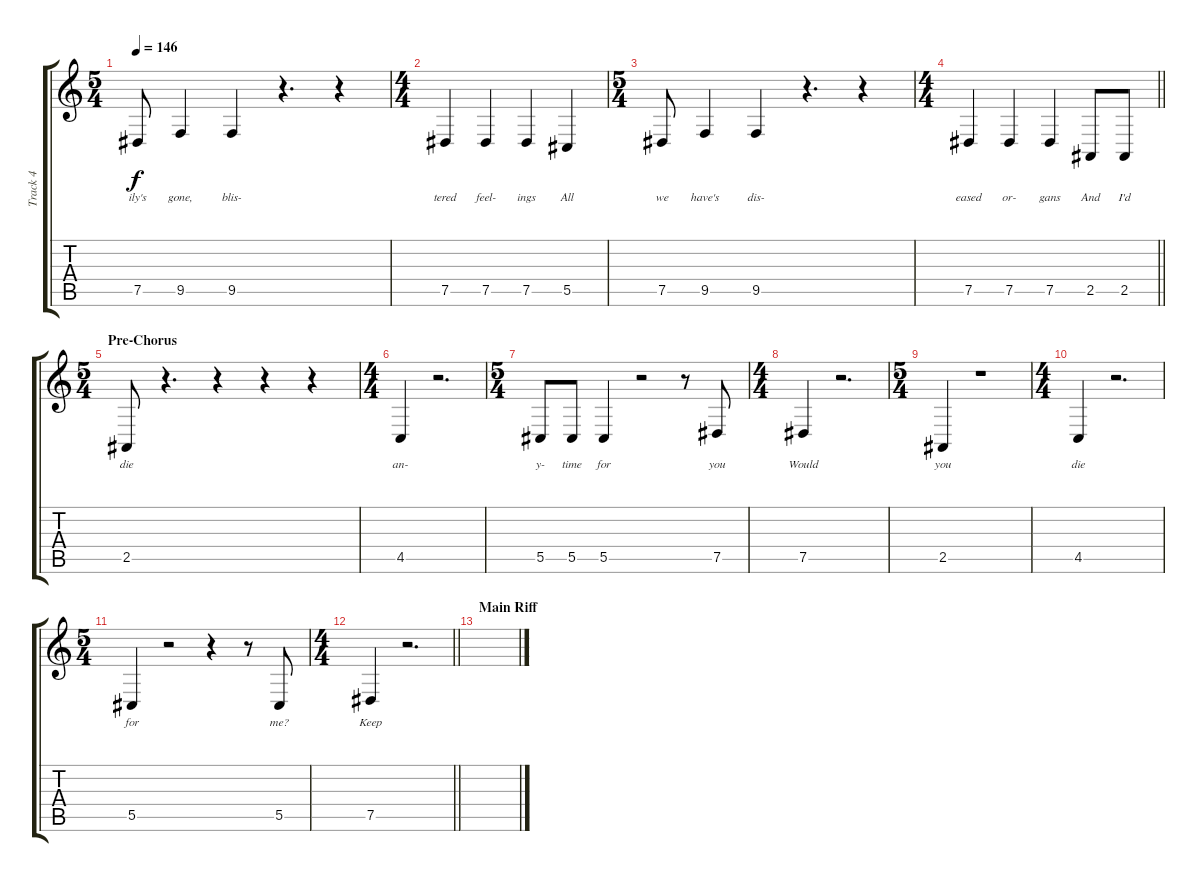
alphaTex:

\track ("Track 4" "Track 4") {instrument tenorsax}
\staff {score tabs}
\tuning (Eb4 Bb3 Gb3 Db3 Ab2 Eb2) {hide}
\ts (5 4)
\tempo 146
\clef g2
\ks c
7.5.8{lyrics (0 "ily's") lyrics (1 "") lyrics (2 "") lyrics (3 "") lyrics (4 "") dy f} 9.5.4{lyrics (0 "gone,") lyrics (1 "") lyrics (2 "") lyrics (3 "") lyrics (4 "")} 9.5.4{lyrics (0 "blis-") lyrics (1 "") lyrics (2 "") lyrics (3 "") lyrics (4 "")} r.4{d} r.4 |
\ts (4 4)
7.5.4{lyrics (0 "tered") lyrics (1 "") lyrics (2 "") lyrics (3 "") lyrics (4 "")} 7.5.4{lyrics (0 "feel-") lyrics (1 "") lyrics (2 "") lyrics (3 "") lyrics (4 "")} 7.5.4{lyrics (0 "ings") lyrics (1 "") lyrics (2 "") lyrics (3 "") lyrics (4 "")} 5.5.4{lyrics (0 "All") lyrics (1 "") lyrics (2 "") lyrics (3 "") lyrics (4 "")} |
\ts (5 4)
7.5.8{lyrics (0 "we") lyrics (1 "") lyrics (2 "") lyrics (3 "") lyrics (4 "")} 9.5.4{lyrics (0 "have's") lyrics (1 "") lyrics (2 "") lyrics (3 "") lyrics (4 "")} 9.5.4{lyrics (0 "dis-") lyrics (1 "") lyrics (2 "") lyrics (3 "") lyrics (4 "")} r.4{d} r.4 |
\ts (4 4)
\barLineRight lightlight
7.5.4{lyrics (0 "eased") lyrics (1 "") lyrics (2 "") lyrics (3 "") lyrics (4 "")} 7.5.4{lyrics (0 "or-") lyrics (1 "") lyrics (2 "") lyrics (3 "") lyrics (4 "")} 7.5.4{lyrics (0 "gans") lyrics (1 "") lyrics (2 "") lyrics (3 "") lyrics (4 "")} 2.5.8{lyrics (0 "And") lyrics (1 "") lyrics (2 "") lyrics (3 "") lyrics (4 "")} 2.5.8{lyrics (0 "I'd") lyrics (1 "") lyrics (2 "") lyrics (3 "") lyrics (4 "")} |
\ts (5 4)
\section ("" "Pre-Chorus")
2.5.8{lyrics (0 "die") lyrics (1 "") lyrics (2 "") lyrics (3 "") lyrics (4 "")} r.4{d} r.4 r.4 r.4 |
\ts (4 4)
4.5.4{lyrics (0 "an-") lyrics (1 "") lyrics (2 "") lyrics (3 "") lyrics (4 "")} r.2{d} |
\ts (5 4)
5.5.8{lyrics (0 "y-") lyrics (1 "") lyrics (2 "") lyrics (3 "") lyrics (4 "")} 5.5.8{lyrics (0 "time") lyrics (1 "") lyrics (2 "") lyrics (3 "") lyrics (4 "")} 5.5.4{lyrics (0 "for") lyrics (1 "") lyrics (2 "") lyrics (3 "") lyrics (4 "")} r.2 r.8 7.5.8{lyrics (0 "you") lyrics (1 "") lyrics (2 "") lyrics (3 "") lyrics (4 "")} |
\ts (4 4)
7.5.4{lyrics (0 "Would") lyrics (1 "") lyrics (2 "") lyrics (3 "") lyrics (4 "")} r.2{d} |
\ts (5 4)
2.5.4{lyrics (0 "you") lyrics (1 "") lyrics (2 "") lyrics (3 "") lyrics (4 "")} r.1 |
\ts (4 4)
4.5.4{lyrics (0 "die") lyrics (1 "") lyrics (2 "") lyrics (3 "") lyrics (4 "")} r.2{d} |
\ts (5 4)
5.5.4{lyrics (0 "for") lyrics (1 "") lyrics (2 "") lyrics (3 "") lyrics (4 "")} r.2 r.4 r.8 5.5.8{lyrics (0 "me?") lyrics (1 "") lyrics (2 "") lyrics (3 "") lyrics (4 "")} |
\ts (4 4)
\barLineRight lightlight
7.5.4{lyrics (0 "Keep") lyrics (1 "") lyrics (2 "") lyrics (3 "") lyrics (4 "")} r.2{d} |
\section ("" "Main Riff")
